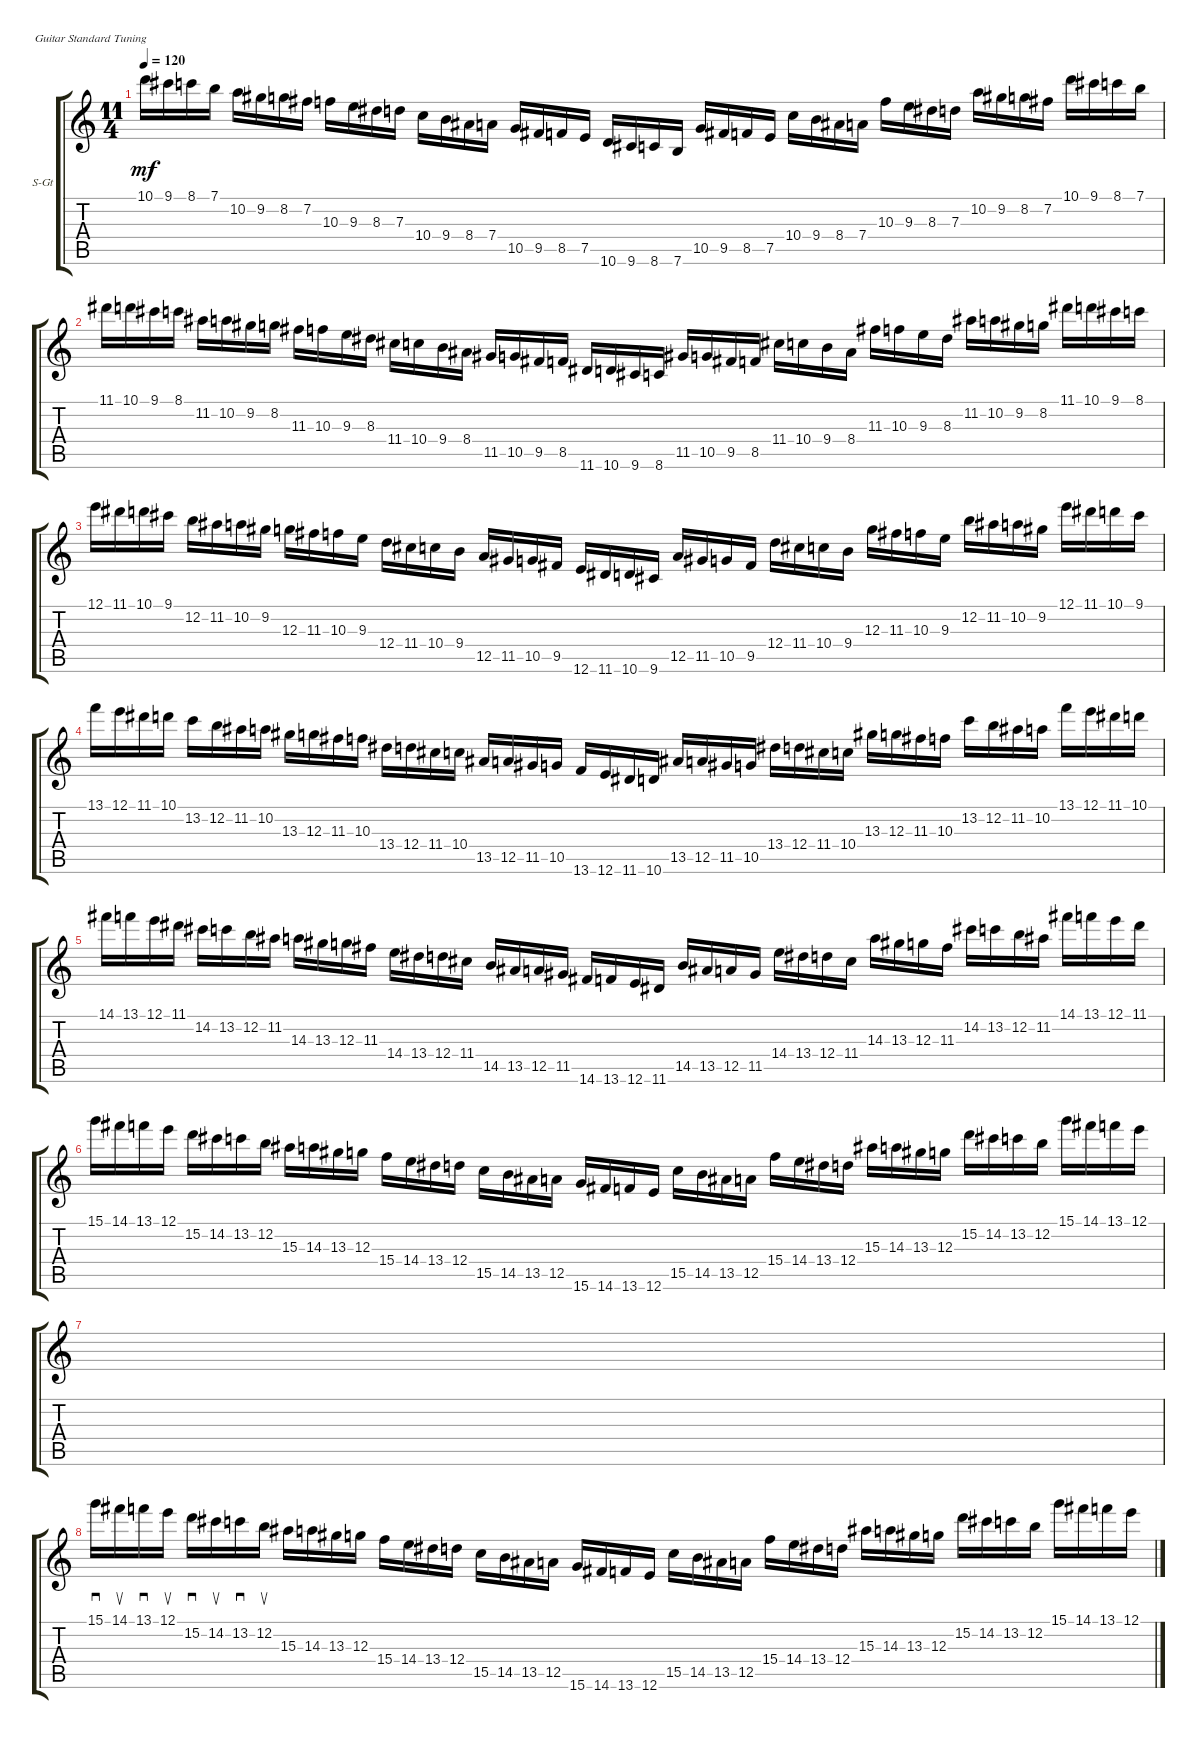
\defaultSystemsLayout 4
\bracketExtendMode groupsimilarinstruments
\firstSystemTrackNameOrientation horizontal
\otherSystemsTrackNameOrientation horizontal
\track ("Steel Guitar" "S-Gt") {instrument acousticguitarsteel}
\staff {score tabs}
\tuning (E4 B3 G3 D3 A2 E2)
\ts (11 4)
\tempo 120
\clef g2
\ks c
10.1.16{dy mf} 9.1.16 8.1.16 7.1.16 10.2.16 9.2.16 8.2.16 7.2.16 10.3.16 9.3.16 8.3.16 7.3.16 10.4.16 9.4.16 8.4.16 7.4.16 10.5.16 9.5.16 8.5.16 7.5.16 10.6.16 9.6.16 8.6.16 7.6.16 10.5.16 9.5.16 8.5.16 7.5.16 10.4.16 9.4.16 8.4.16 7.4.16 10.3.16 9.3.16 8.3.16 7.3.16 10.2.16 9.2.16 8.2.16 7.2.16 10.1.16 9.1.16 8.1.16 7.1.16 |
11.1.16 10.1.16 9.1.16 8.1.16 11.2.16 10.2.16 9.2.16 8.2.16 11.3.16 10.3.16 9.3.16 8.3.16 11.4.16 10.4.16 9.4.16 8.4.16 11.5.16 10.5.16 9.5.16 8.5.16 11.6.16 10.6.16 9.6.16 8.6.16 11.5.16 10.5.16 9.5.16 8.5.16 11.4.16 10.4.16 9.4.16 8.4.16 11.3.16 10.3.16 9.3.16 8.3.16 11.2.16 10.2.16 9.2.16 8.2.16 11.1.16 10.1.16 9.1.16 8.1.16 |
12.1.16 11.1.16 10.1.16 9.1.16 12.2.16 11.2.16 10.2.16 9.2.16 12.3.16 11.3.16 10.3.16 9.3.16 12.4.16 11.4.16 10.4.16 9.4.16 12.5.16 11.5.16 10.5.16 9.5.16 12.6.16 11.6.16 10.6.16 9.6.16 12.5.16 11.5.16 10.5.16 9.5.16 12.4.16 11.4.16 10.4.16 9.4.16 12.3.16 11.3.16 10.3.16 9.3.16 12.2.16 11.2.16 10.2.16 9.2.16 12.1.16 11.1.16 10.1.16 9.1.16 |
13.1.16 12.1.16 11.1.16 10.1.16 13.2.16 12.2.16 11.2.16 10.2.16 13.3.16 12.3.16 11.3.16 10.3.16 13.4.16 12.4.16 11.4.16 10.4.16 13.5.16 12.5.16 11.5.16 10.5.16 13.6.16 12.6.16 11.6.16 10.6.16 13.5.16 12.5.16 11.5.16 10.5.16 13.4.16 12.4.16 11.4.16 10.4.16 13.3.16 12.3.16 11.3.16 10.3.16 13.2.16 12.2.16 11.2.16 10.2.16 13.1.16 12.1.16 11.1.16 10.1.16 |
14.1.16 13.1.16 12.1.16 11.1.16 14.2.16 13.2.16 12.2.16 11.2.16 14.3.16 13.3.16 12.3.16 11.3.16 14.4.16 13.4.16 12.4.16 11.4.16 14.5.16 13.5.16 12.5.16 11.5.16 14.6.16 13.6.16 12.6.16 11.6.16 14.5.16 13.5.16 12.5.16 11.5.16 14.4.16 13.4.16 12.4.16 11.4.16 14.3.16 13.3.16 12.3.16 11.3.16 14.2.16 13.2.16 12.2.16 11.2.16 14.1.16 13.1.16 12.1.16 11.1.16 |
15.1.16 14.1.16 13.1.16 12.1.16 15.2.16 14.2.16 13.2.16 12.2.16 15.3.16 14.3.16 13.3.16 12.3.16 15.4.16 14.4.16 13.4.16 12.4.16 15.5.16 14.5.16 13.5.16 12.5.16 15.6.16 14.6.16 13.6.16 12.6.16 15.5.16 14.5.16 13.5.16 12.5.16 15.4.16 14.4.16 13.4.16 12.4.16 15.3.16 14.3.16 13.3.16 12.3.16 15.2.16 14.2.16 13.2.16 12.2.16 15.1.16 14.1.16 13.1.16 12.1.16 |
|
15.1.16{sd} 14.1.16{su} 13.1.16{sd} 12.1.16{su} 15.2.16{sd} 14.2.16{su} 13.2.16{sd} 12.2.16{su} 15.3.16 14.3.16 13.3.16 12.3.16 15.4.16 14.4.16 13.4.16 12.4.16 15.5.16 14.5.16 13.5.16 12.5.16 15.6.16 14.6.16 13.6.16 12.6.16 15.5.16 14.5.16 13.5.16 12.5.16 15.4.16 14.4.16 13.4.16 12.4.16 15.3.16 14.3.16 13.3.16 12.3.16 15.2.16 14.2.16 13.2.16 12.2.16 15.1.16 14.1.16 13.1.16 12.1.16
